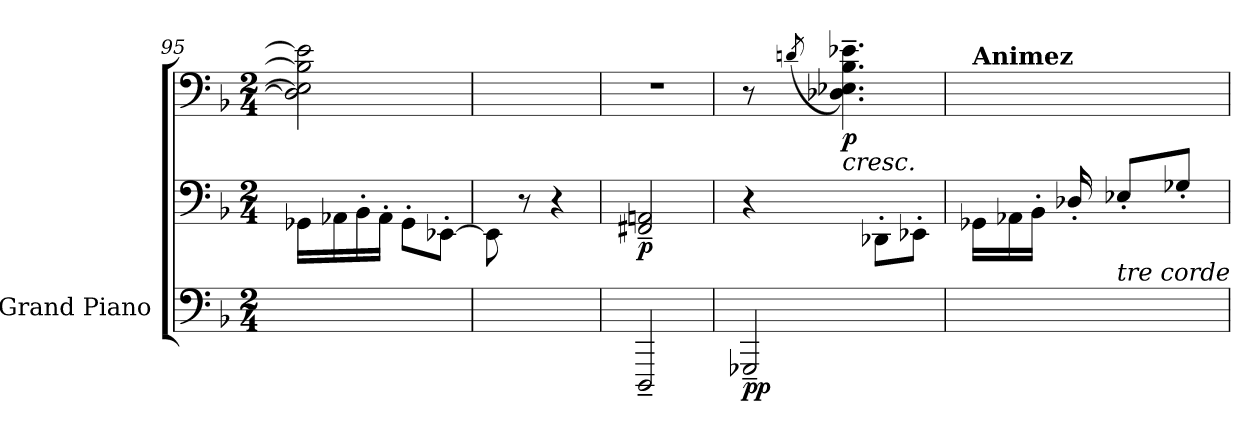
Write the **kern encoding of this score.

**kern	**kern	**kern	**dynam
*part1	*part1	*part1	*part1
*staff3	*staff2	*staff1	*staff1/2/3
*I"Grand Piano	*	*	*
*I'Pno.	*	*	*
*clefF4	*clefF4	*clefF4	*
*k[b-]	*k[b-]	*k[b-]	*
*M2/4	*M2/4	*M2/4	*
=95	=95	=95	=95
2ryy	16GG-X\LL	2D-\] 2E-\] 2B-\] 2e-\]	.
.	16AA-X\	.	.
.	16BB-'\	.	.
.	16AA-'\JJ	.	.
.	8GG-'\L	.	.
.	[8EE-X'\J	.	.
=96	=96	=96	=96
2ryy	8EE-\]	2ryy	.
.	8r	.	.
.	4r	.	.
=97	=97	=97	=97
!	!	!	!LO:DY:b=2
2DDD~/	2FF#X/~ 2AAn/~	2r	p
=98	=98	=98	=98
!	!	!	!LO:DY:b=3
2GGG-X~/	4r	8r	pp
.	.	(>8qdn/	.
!	!	!LO:TX:b:i:t=cresc.	!
!	!	!	!LO:DY:b
.	.	4.D-X\~ 4.E-X\~ 4.B-\~ 4.e-X\~)	p
.	8DD-X'\L	.	.
.	8EE-X'\J	.	.
=99	=99	=99	=99
!	!	!LO:TX:a:B:t=Animez	!
4ryy	16GG-X\LL	2ryy	.
.	16AA-X\	.	.
.	16BB-'\JJ	.	.
.	16D-X'/	.	.
!LO:TX:i:t=tre corde	!	!	!
4ryy	8E-X'/L	.	.
.	8G-X'/J	.	.
=	=	=	=
*-	*-	*-	*-
